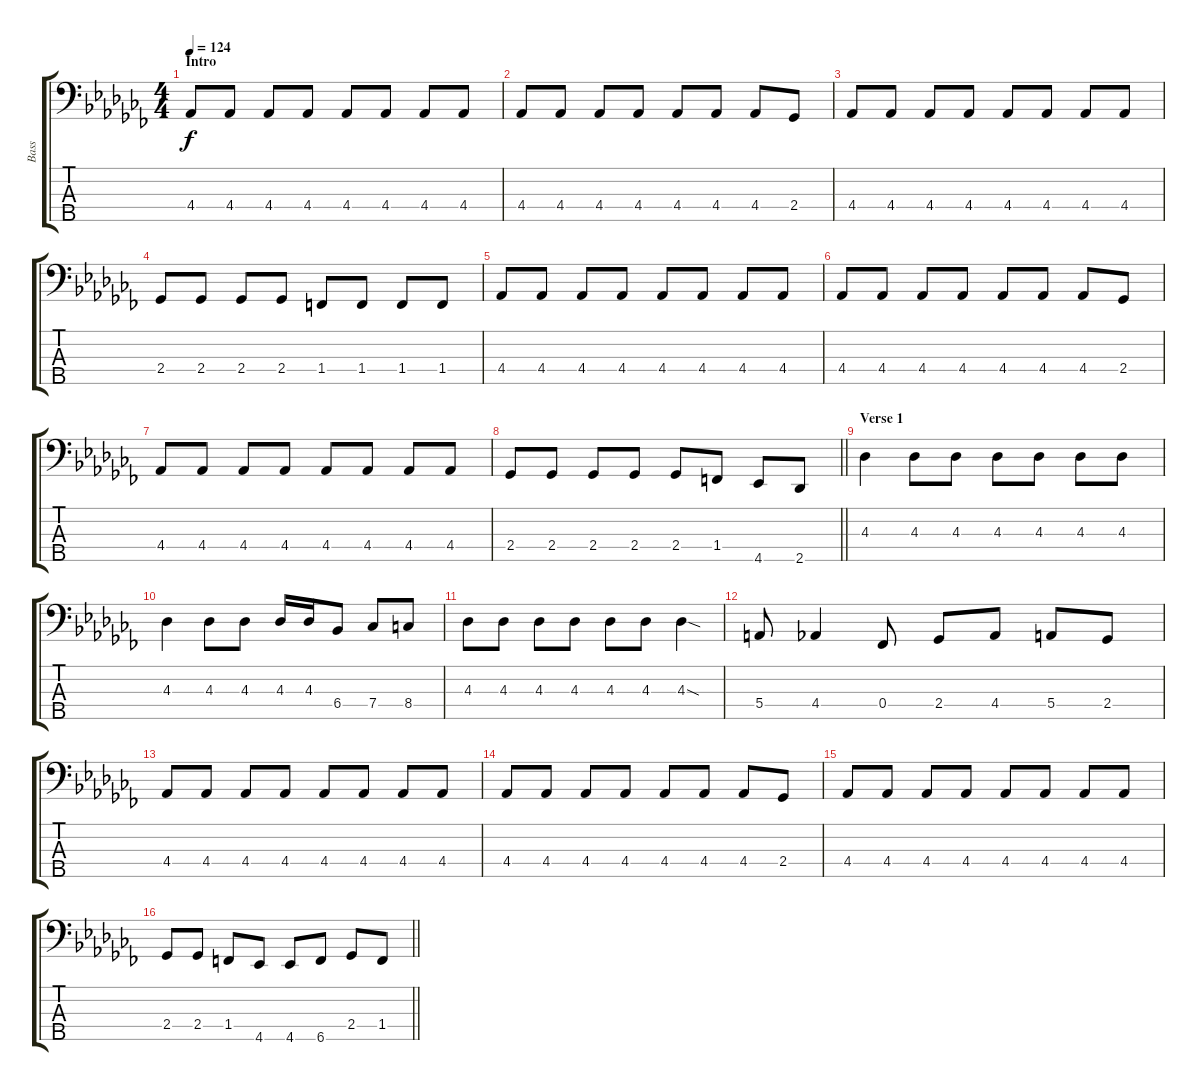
\track ("Bass" "Bass") {instrument electricbassfinger}
\staff {score tabs}
\tuning (G2 D2 A1 E1 B0) {hide}
\ts (4 4)
\section ("" "Intro")
\tempo 124
\clef f4
\ks cb
4.4.8{dy f} 4.4.8 4.4.8 4.4.8 4.4.8 4.4.8 4.4.8 4.4.8 |
4.4.8 4.4.8 4.4.8 4.4.8 4.4.8 4.4.8 4.4.8 2.4.8 |
4.4.8 4.4.8 4.4.8 4.4.8 4.4.8 4.4.8 4.4.8 4.4.8 |
2.4.8 2.4.8 2.4.8 2.4.8 1.4.8 1.4.8 1.4.8 1.4.8 |
4.4.8 4.4.8 4.4.8 4.4.8 4.4.8 4.4.8 4.4.8 4.4.8 |
4.4.8 4.4.8 4.4.8 4.4.8 4.4.8 4.4.8 4.4.8 2.4.8 |
4.4.8 4.4.8 4.4.8 4.4.8 4.4.8 4.4.8 4.4.8 4.4.8 |
\barLineRight lightlight
2.4.8 2.4.8 2.4.8 2.4.8 2.4.8 1.4.8 4.5.8 2.5.8 |
\section ("" "Verse 1")
4.3.4 4.3.8 4.3.8 4.3.8 4.3.8 4.3.8 4.3.8 |
4.3.4 4.3.8 4.3.8 4.3.16 4.3.16 6.4.8 7.4.8 8.4.8 |
4.3.8 4.3.8 4.3.8 4.3.8 4.3.8 4.3.8 4.3{sod}.4 |
5.4.8 4.4.4 0.4.8 2.4.8 4.4.8 5.4.8 2.4.8 |
4.4.8 4.4.8 4.4.8 4.4.8 4.4.8 4.4.8 4.4.8 4.4.8 |
4.4.8 4.4.8 4.4.8 4.4.8 4.4.8 4.4.8 4.4.8 2.4.8 |
4.4.8 4.4.8 4.4.8 4.4.8 4.4.8 4.4.8 4.4.8 4.4.8 |
\barLineRight lightlight
2.4.8 2.4.8 1.4.8 4.5.8 4.5.8 6.5.8 2.4.8 1.4.8
